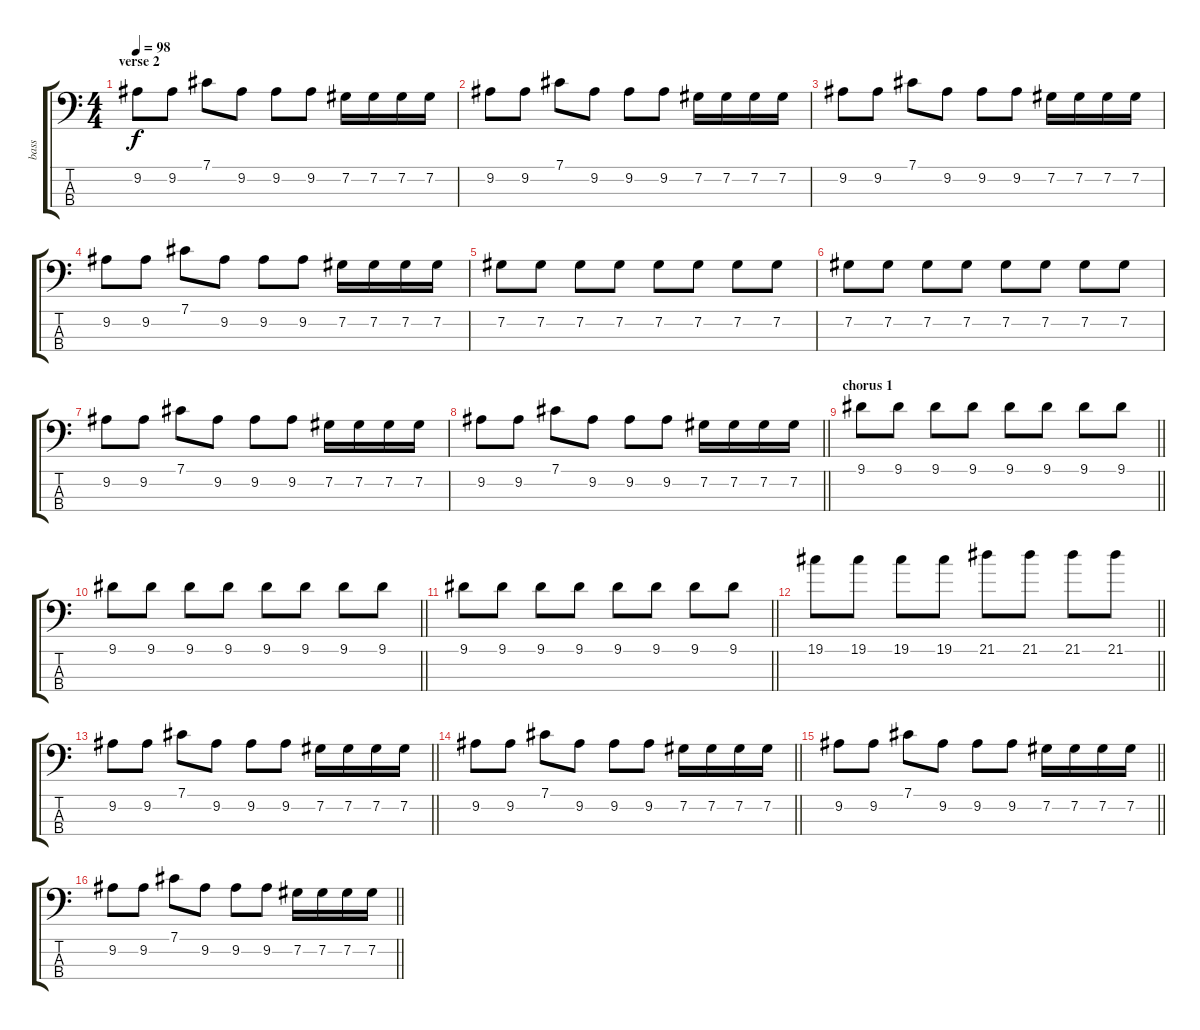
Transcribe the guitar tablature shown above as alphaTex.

\track ("bass " "bass ") {instrument electricguitarjazz}
\staff {score tabs}
\tuning (Gb2 Db2 Ab1 Eb1) {hide}
\ts (4 4)
\section ("" "verse 2")
\tempo 98
\clef f4
\ks c
9.2.8{dy f} 9.2.8 7.1.8 9.2.8 9.2.8 9.2.8 7.2.16 7.2.16 7.2.16 7.2.16 |
9.2.8 9.2.8 7.1.8 9.2.8 9.2.8 9.2.8 7.2.16 7.2.16 7.2.16 7.2.16 |
9.2.8 9.2.8 7.1.8 9.2.8 9.2.8 9.2.8 7.2.16 7.2.16 7.2.16 7.2.16 |
9.2.8 9.2.8 7.1.8 9.2.8 9.2.8 9.2.8 7.2.16 7.2.16 7.2.16 7.2.16 |
7.2.8 7.2.8 7.2.8 7.2.8 7.2.8 7.2.8 7.2.8 7.2.8 |
7.2.8 7.2.8 7.2.8 7.2.8 7.2.8 7.2.8 7.2.8 7.2.8 |
9.2.8 9.2.8 7.1.8 9.2.8 9.2.8 9.2.8 7.2.16 7.2.16 7.2.16 7.2.16 |
\barLineRight lightlight
9.2.8 9.2.8 7.1.8 9.2.8 9.2.8 9.2.8 7.2.16 7.2.16 7.2.16 7.2.16 |
\section ("" "chorus 1")
\barLineRight lightlight
9.1.8 9.1.8 9.1.8 9.1.8 9.1.8 9.1.8 9.1.8 9.1.8 |
\barLineRight lightlight
9.1.8 9.1.8 9.1.8 9.1.8 9.1.8 9.1.8 9.1.8 9.1.8 |
\barLineRight lightlight
9.1.8 9.1.8 9.1.8 9.1.8 9.1.8 9.1.8 9.1.8 9.1.8 |
\barLineRight lightlight
19.1.8 19.1.8 19.1.8 19.1.8 21.1.8 21.1.8 21.1.8 21.1.8 |
\barLineRight lightlight
9.2.8 9.2.8 7.1.8 9.2.8 9.2.8 9.2.8 7.2.16 7.2.16 7.2.16 7.2.16 |
\barLineRight lightlight
9.2.8 9.2.8 7.1.8 9.2.8 9.2.8 9.2.8 7.2.16 7.2.16 7.2.16 7.2.16 |
\barLineRight lightlight
9.2.8 9.2.8 7.1.8 9.2.8 9.2.8 9.2.8 7.2.16 7.2.16 7.2.16 7.2.16 |
\barLineRight lightlight
9.2.8 9.2.8 7.1.8 9.2.8 9.2.8 9.2.8 7.2.16 7.2.16 7.2.16 7.2.16
